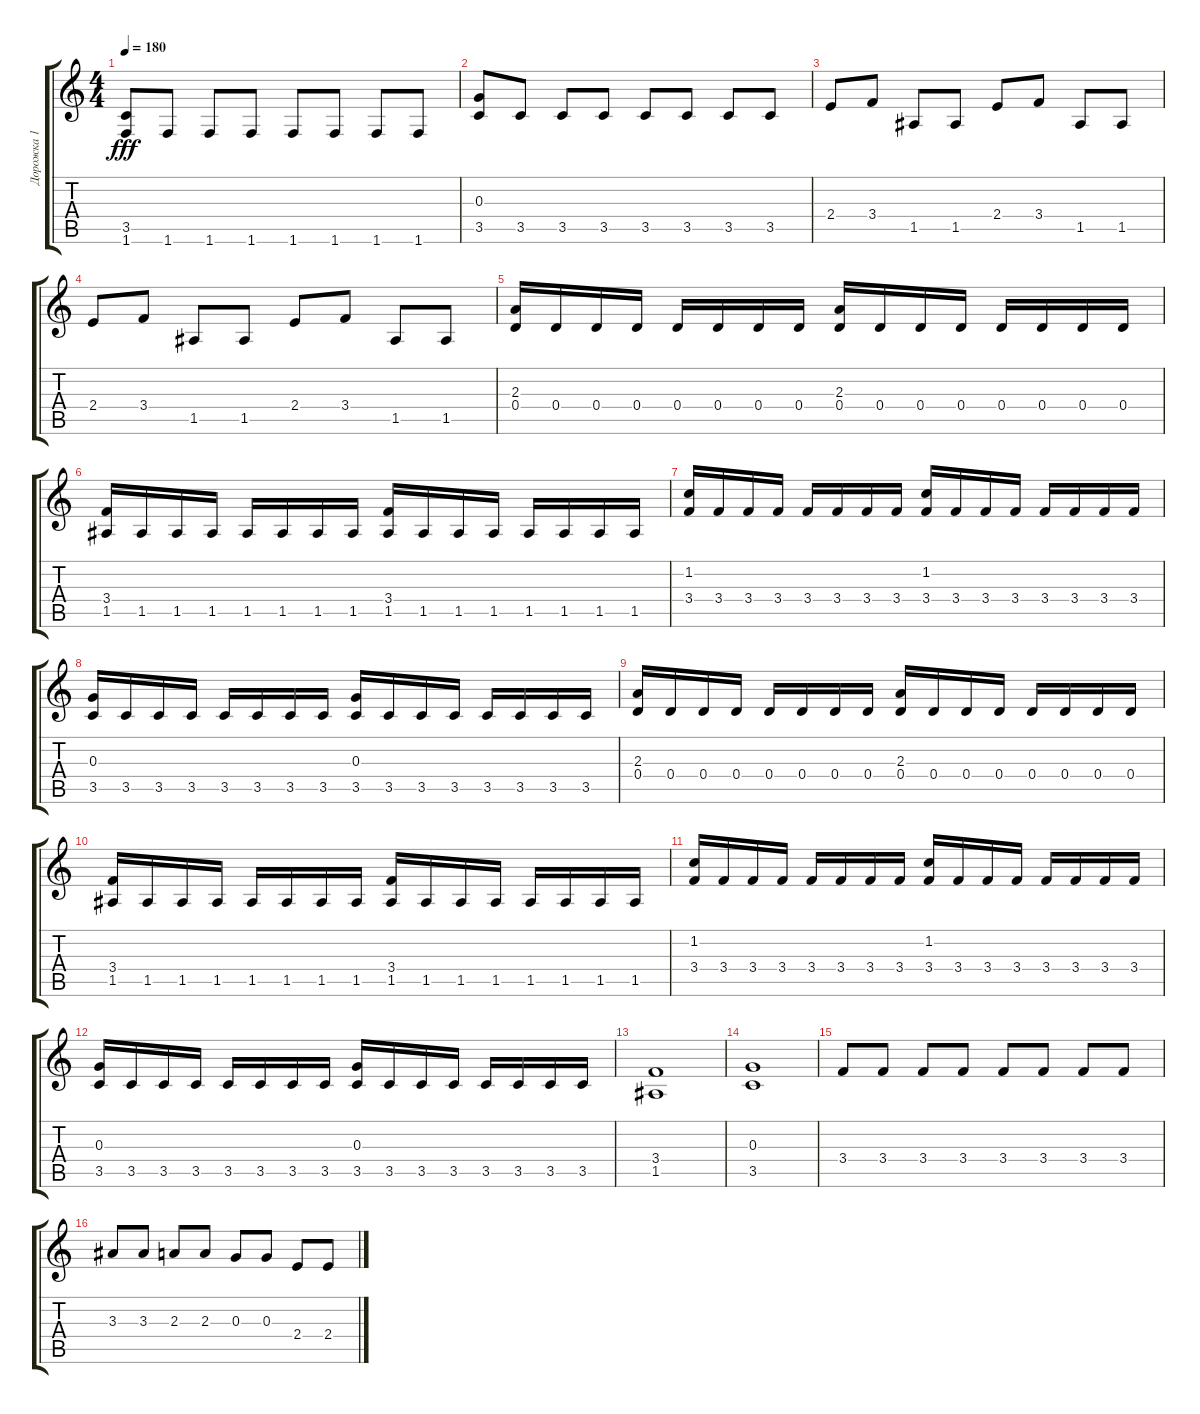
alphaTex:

\track ("Дорожка 1" "Дорожка 1") {instrument distortionguitar}
\staff {score tabs}
\tuning (E4 B3 G3 D3 A2 E2) {hide}
\ts (4 4)
\tempo 180
\clef g2
\ks c
(3.5 1.6).8{dy fff} 1.6.8 1.6.8 1.6.8 1.6.8 1.6.8 1.6.8 1.6.8 |
(0.3 3.5).8 3.5.8 3.5.8 3.5.8 3.5.8 3.5.8 3.5.8 3.5.8 |
2.4.8 3.4.8 1.5.8 1.5.8 2.4.8 3.4.8 1.5.8 1.5.8 |
2.4.8 3.4.8 1.5.8 1.5.8 2.4.8 3.4.8 1.5.8 1.5.8 |
(2.3 0.4).16 0.4.16 0.4.16 0.4.16 0.4.16 0.4.16 0.4.16 0.4.16 (2.3 0.4).16 0.4.16 0.4.16 0.4.16 0.4.16 0.4.16 0.4.16 0.4.16 |
(3.4 1.5).16 1.5.16 1.5.16 1.5.16 1.5.16 1.5.16 1.5.16 1.5.16 (3.4 1.5).16 1.5.16 1.5.16 1.5.16 1.5.16 1.5.16 1.5.16 1.5.16 |
(1.2 3.4).16 3.4.16 3.4.16 3.4.16 3.4.16 3.4.16 3.4.16 3.4.16 (1.2 3.4).16 3.4.16 3.4.16 3.4.16 3.4.16 3.4.16 3.4.16 3.4.16 |
(0.3 3.5).16 3.5.16 3.5.16 3.5.16 3.5.16 3.5.16 3.5.16 3.5.16 (0.3 3.5).16 3.5.16 3.5.16 3.5.16 3.5.16 3.5.16 3.5.16 3.5.16 |
(2.3 0.4).16 0.4.16 0.4.16 0.4.16 0.4.16 0.4.16 0.4.16 0.4.16 (2.3 0.4).16 0.4.16 0.4.16 0.4.16 0.4.16 0.4.16 0.4.16 0.4.16 |
(3.4 1.5).16 1.5.16 1.5.16 1.5.16 1.5.16 1.5.16 1.5.16 1.5.16 (3.4 1.5).16 1.5.16 1.5.16 1.5.16 1.5.16 1.5.16 1.5.16 1.5.16 |
(1.2 3.4).16 3.4.16 3.4.16 3.4.16 3.4.16 3.4.16 3.4.16 3.4.16 (1.2 3.4).16 3.4.16 3.4.16 3.4.16 3.4.16 3.4.16 3.4.16 3.4.16 |
(0.3 3.5).16 3.5.16 3.5.16 3.5.16 3.5.16 3.5.16 3.5.16 3.5.16 (0.3 3.5).16 3.5.16 3.5.16 3.5.16 3.5.16 3.5.16 3.5.16 3.5.16 |
(3.4 1.5).1 |
(0.3 3.5).1 |
3.4.8 3.4.8 3.4.8 3.4.8 3.4.8 3.4.8 3.4.8 3.4.8 |
3.3.8 3.3.8 2.3.8 2.3.8 0.3.8 0.3.8 2.4.8 2.4.8
